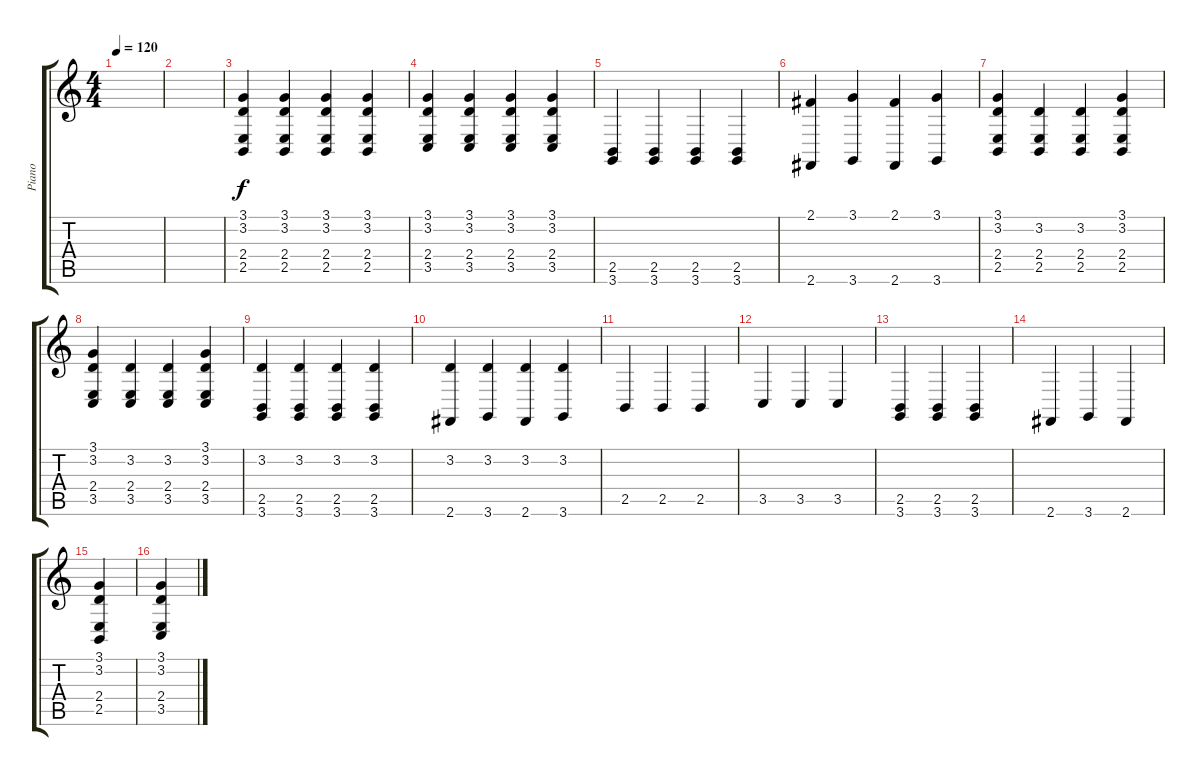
\track ("Piano" "Piano") {instrument acousticgrandpiano}
\staff {score tabs}
\tuning (E4 B3 G3 D3 A2 E2) {hide}
\ts (4 4)
\tempo 120
\clef g2
\ks c
|
|
(3.1 3.2 2.4 2.5).4 (3.1 3.2 2.4 2.5).4 (3.1 3.2 2.4 2.5).4 (3.1 3.2 2.4 2.5).4 |
(3.1 3.2 2.4 3.5).4 (3.1 3.2 2.4 3.5).4 (3.1 3.2 2.4 3.5).4 (3.1 3.2 2.4 3.5).4 |
(2.5 3.6).4 (2.5 3.6).4 (2.5 3.6).4 (2.5 3.6).4 |
(2.1 2.6).4 (3.1 3.6).4 (2.1 2.6).4 (3.1 3.6).4 |
(3.1 3.2 2.4 2.5).4 (3.2 2.4 2.5).4 (3.2 2.4 2.5).4 (3.1 3.2 2.4 2.5).4 |
(3.1 3.2 2.4 3.5).4 (3.2 2.4 3.5).4 (3.2 2.4 3.5).4 (3.1 3.2 2.4 3.5).4 |
(3.2 2.5 3.6).4 (3.2 2.5 3.6).4 (3.2 2.5 3.6).4 (3.2 2.5 3.6).4 |
(3.2 2.6).4 (3.2 3.6).4 (3.2 2.6).4 (3.2 3.6).4 |
2.5.4 2.5.4 2.5.4 |
3.5.4 3.5.4 3.5.4 |
(2.5 3.6).4 (2.5 3.6).4 (2.5 3.6).4 |
2.6.4 3.6.4 2.6.4 |
(3.1 3.2 2.4 2.5).4 |
(3.1 3.2 2.4 3.5).4
